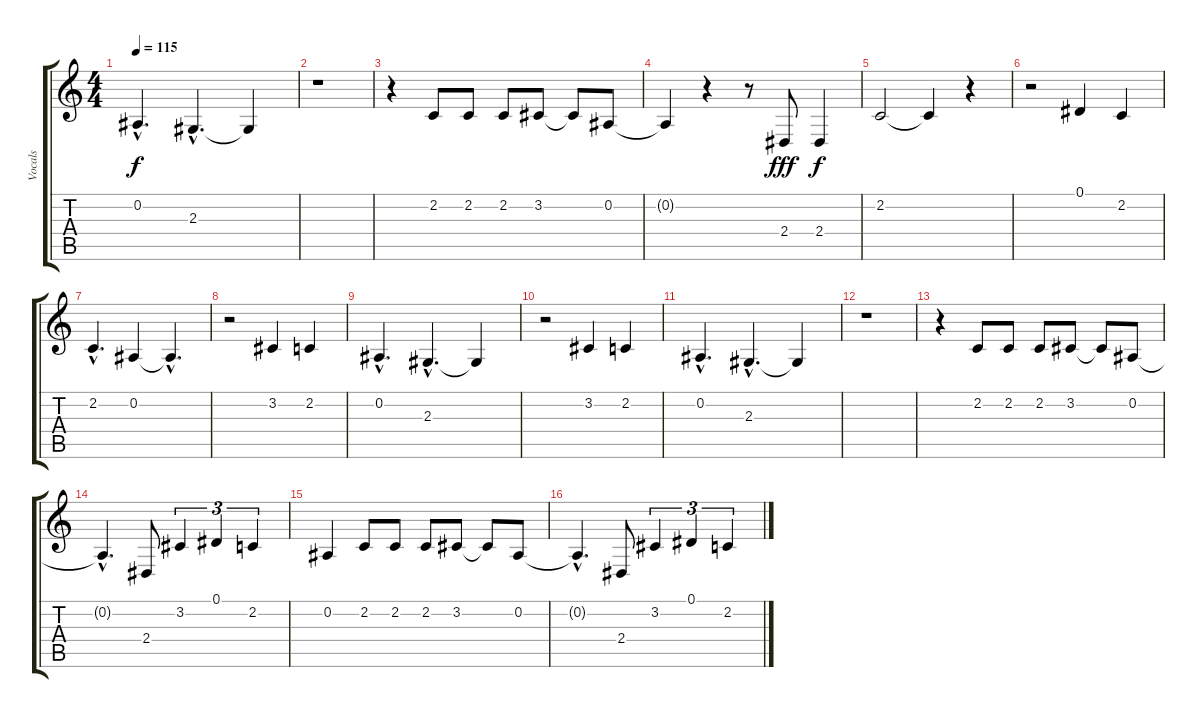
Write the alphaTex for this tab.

\track ("Vocals" "Vocals") {instrument synthvoice}
\staff {score tabs}
\tuning (Eb4 Bb3 Gb3 Db3 Ab2 Eb2) {hide}
\ts (4 4)
\tempo 115
\clef g2
\ks c
0.2{hac}.4{d dy f} 2.3{hac}.4{d} 2.3{t}.4 |
r.1 |
r.4 2.2.8 2.2.8 2.2.8 3.2.8 3.2{t}.8 0.2.8 |
0.2{t}.4 r.4 r.8 2.4.8{dy fff} 2.4.4{dy f} |
2.2.2 2.2{t}.4 r.4 |
r.2 0.1.4 2.2.4 |
2.2{hac}.4{d} 0.2.4 0.2{hac t}.4{d} |
r.2 3.2.4 2.2.4 |
0.2{hac}.4{d} 2.3{hac}.4{d} 2.3{t}.4 |
r.2 3.2.4 2.2.4 |
0.2{hac}.4{d} 2.3{hac}.4{d} 2.3{t}.4 |
r.1 |
r.4 2.2.8 2.2.8 2.2.8 3.2.8 3.2{t}.8 0.2.8 |
0.2{hac t}.4{d} 2.4.8 3.2.4{tu (3 2)} 0.1.4{tu (3 2)} 2.2.4{tu (3 2)} |
0.2.4 2.2.8 2.2.8 2.2.8 3.2.8 3.2{t}.8 0.2.8 |
0.2{hac t}.4{d} 2.4.8 3.2.4{tu (3 2)} 0.1.4{tu (3 2)} 2.2.4{tu (3 2)}
